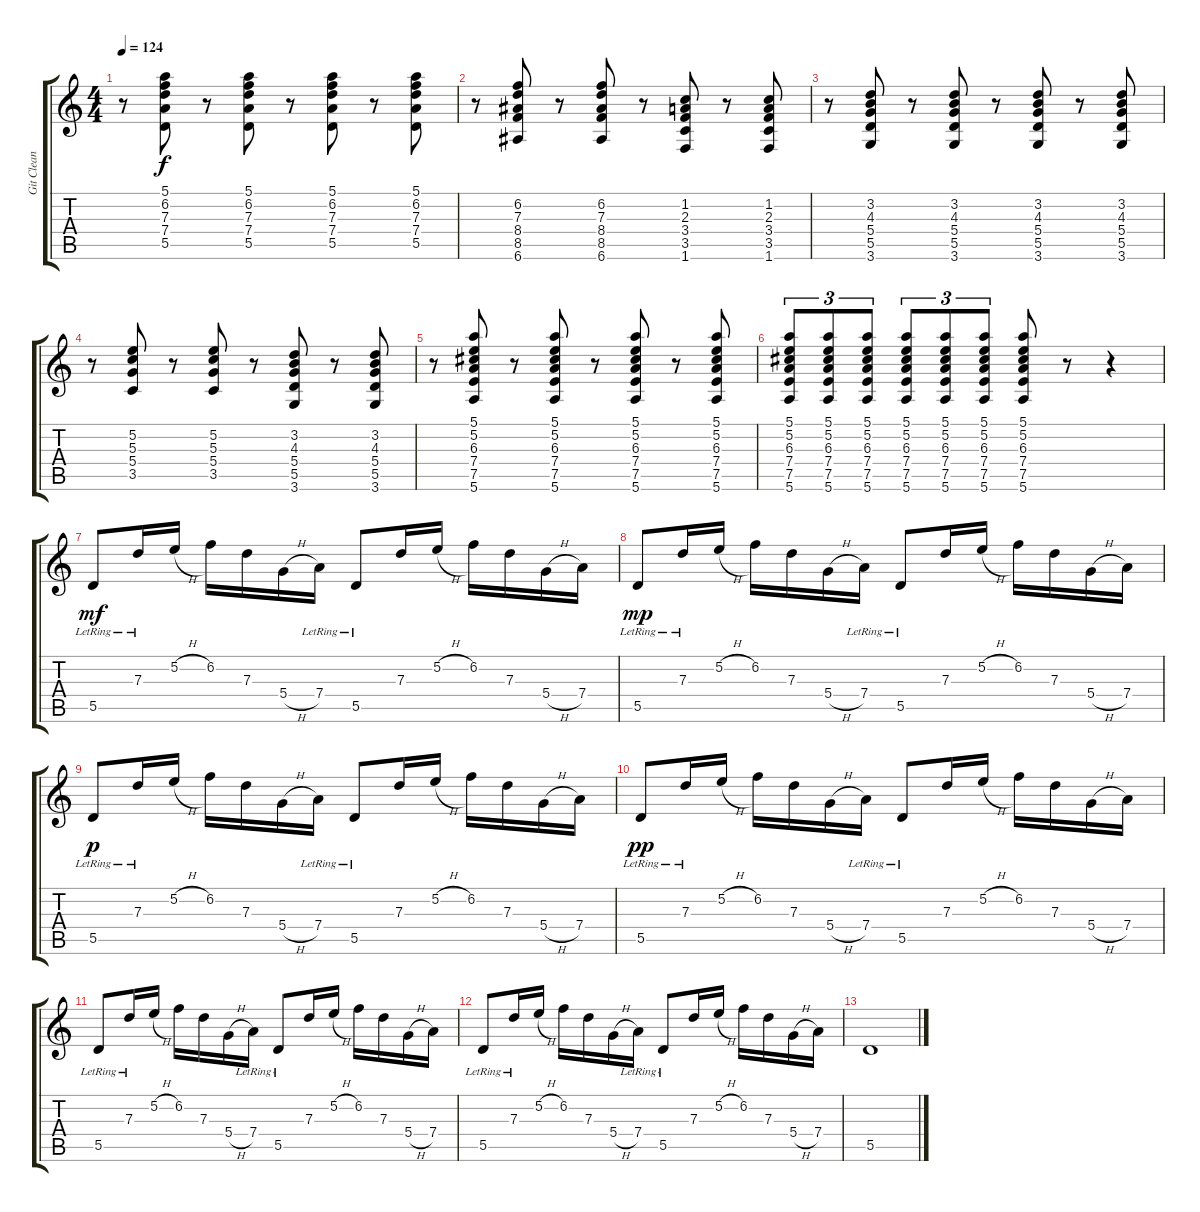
\track ("Git Clean" "Git Clean") {instrument electricguitarclean}
\staff {score tabs}
\tuning (E4 B3 G3 D3 A2 E2) {hide}
\ts (4 4)
\tempo 124
\clef g2
\ks c
r.8{dy f} (5.1 6.2 7.3 7.4 5.5).8 r.8 (5.1 6.2 7.3 7.4 5.5).8 r.8 (5.1 6.2 7.3 7.4 5.5).8 r.8 (5.1 6.2 7.3 7.4 5.5).8 |
r.8 (6.2 7.3 8.4 8.5 6.6).8 r.8 (6.2 7.3 8.4 8.5 6.6).8 r.8 (1.2 2.3 3.4 3.5 1.6).8 r.8 (1.2 2.3 3.4 3.5 1.6).8 |
r.8 (3.2 4.3 5.4 5.5 3.6).8 r.8 (3.2 4.3 5.4 5.5 3.6).8 r.8 (3.2 4.3 5.4 5.5 3.6).8 r.8 (3.2 4.3 5.4 5.5 3.6).8 |
r.8 (5.2 5.3 5.4 3.5).8 r.8 (5.2 5.3 5.4 3.5).8 r.8 (3.2 4.3 5.4 5.5 3.6).8 r.8 (3.2 4.3 5.4 5.5 3.6).8 |
r.8 (5.1 5.2 6.3 7.4 7.5 5.6).8 r.8 (5.1 5.2 6.3 7.4 7.5 5.6).8 r.8 (5.1 5.2 6.3 7.4 7.5 5.6).8 r.8 (5.1 5.2 6.3 7.4 7.5 5.6).8 |
(5.1 5.2 6.3 7.4 7.5 5.6).8{tu (3 2)} (5.1 5.2 6.3 7.4 7.5 5.6).8{tu (3 2)} (5.1 5.2 6.3 7.4 7.5 5.6).8{tu (3 2)} (5.1 5.2 6.3 7.4 7.5 5.6).8{tu (3 2)} (5.1 5.2 6.3 7.4 7.5 5.6).8{tu (3 2)} (5.1 5.2 6.3 7.4 7.5 5.6).8{tu (3 2)} (5.1 5.2 6.3 7.4 7.5 5.6).8 r.8 r.4 |
5.5{lr}.8{dy mf} 7.3{lr}.16 5.2{h}.16 6.2.16 7.3.16 5.4{h}.16 7.4{lr}.16 5.5{lr}.8 7.3.16 5.2{h}.16 6.2.16 7.3.16 5.4{h}.16 7.4.16 |
5.5{lr}.8{dy mp} 7.3{lr}.16 5.2{h}.16 6.2.16 7.3.16 5.4{h}.16 7.4{lr}.16 5.5{lr}.8 7.3.16 5.2{h}.16 6.2.16 7.3.16 5.4{h}.16 7.4.16 |
5.5{lr}.8{dy p} 7.3{lr}.16 5.2{h}.16 6.2.16 7.3.16 5.4{h}.16 7.4{lr}.16 5.5{lr}.8 7.3.16 5.2{h}.16 6.2.16 7.3.16 5.4{h}.16 7.4.16 |
5.5{lr}.8{dy pp} 7.3{lr}.16 5.2{h}.16 6.2.16 7.3.16 5.4{h}.16 7.4{lr}.16 5.5{lr}.8 7.3.16 5.2{h}.16 6.2.16 7.3.16 5.4{h}.16 7.4.16 |
5.5{lr}.8 7.3{lr}.16 5.2{h}.16 6.2.16 7.3.16 5.4{h}.16 7.4{lr}.16 5.5{lr}.8 7.3.16 5.2{h}.16 6.2.16 7.3.16 5.4{h}.16 7.4.16 |
5.5{lr}.8 7.3{lr}.16 5.2{h}.16 6.2.16 7.3.16 5.4{h}.16 7.4{lr}.16 5.5{lr}.8 7.3.16 5.2{h}.16 6.2.16 7.3.16 5.4{h}.16 7.4.16 |
5.5.1
